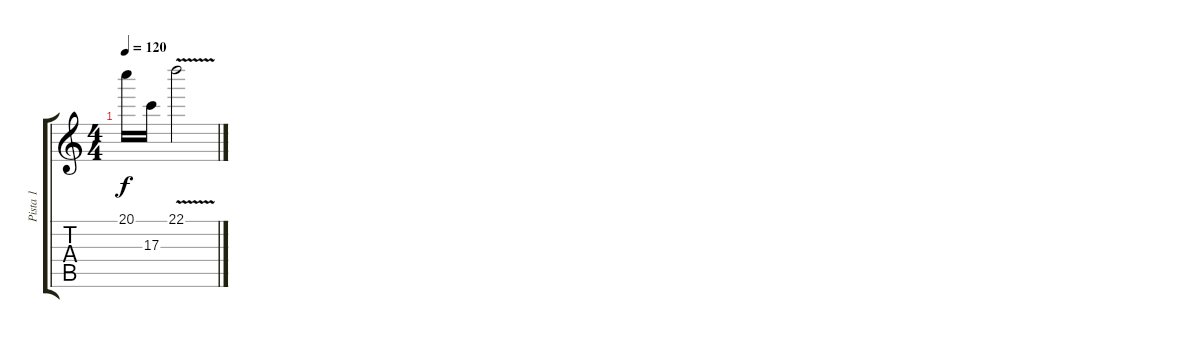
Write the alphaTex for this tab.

\track ("Pista 1" "Pista 1") {instrument overdrivenguitar}
\staff {score tabs}
\tuning (E4 B3 G3 D3 A2 E2) {hide}
\ts (4 4)
\tempo 120
\clef g2
\ks c
20.1.16{dy f} 17.3.16 22.1{v}.2
